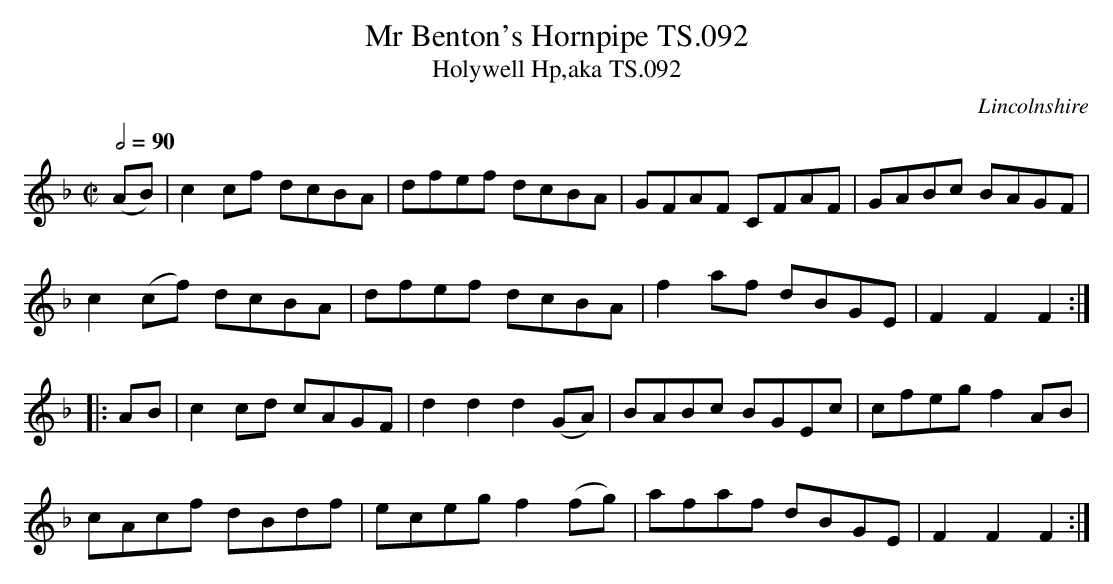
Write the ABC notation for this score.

X:1
T:Mr Benton's Hornpipe TS.092
T:Holywell Hp,aka TS.092
L:1/8
M:C|
O:Lincolnshire
Q:1/2=90
K:F
(AB)|c2cf dcBA|dfef dcBA|GFAF CFAF|GABc BAGF|!
c2(cf) dcBA|dfef dcBA|f2af dBGE|F2F2F2:|!
|:AB|c2cd cAGF|d2d2d2(GA)|BABc BGEc|cfeg f2AB|!
cAcf dBdf|ecegf2(fg)|afaf dBGE|F2F2F2:|]
